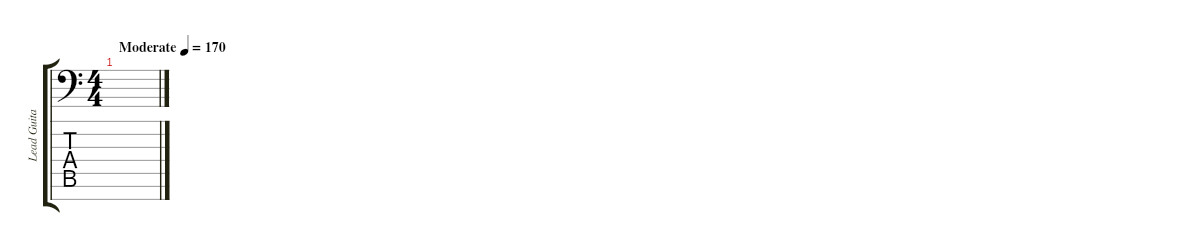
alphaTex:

\track ("Lead Guitar" "Lead Guita") {instrument overdrivenguitar}
\staff {score tabs}
\tuning (Bb3 F3 Db3 Ab2 Eb2 Bb1 Eb1) {hide}
\ts (4 4)
\tempo (170 "Moderate")
\clef f4
\ks c
